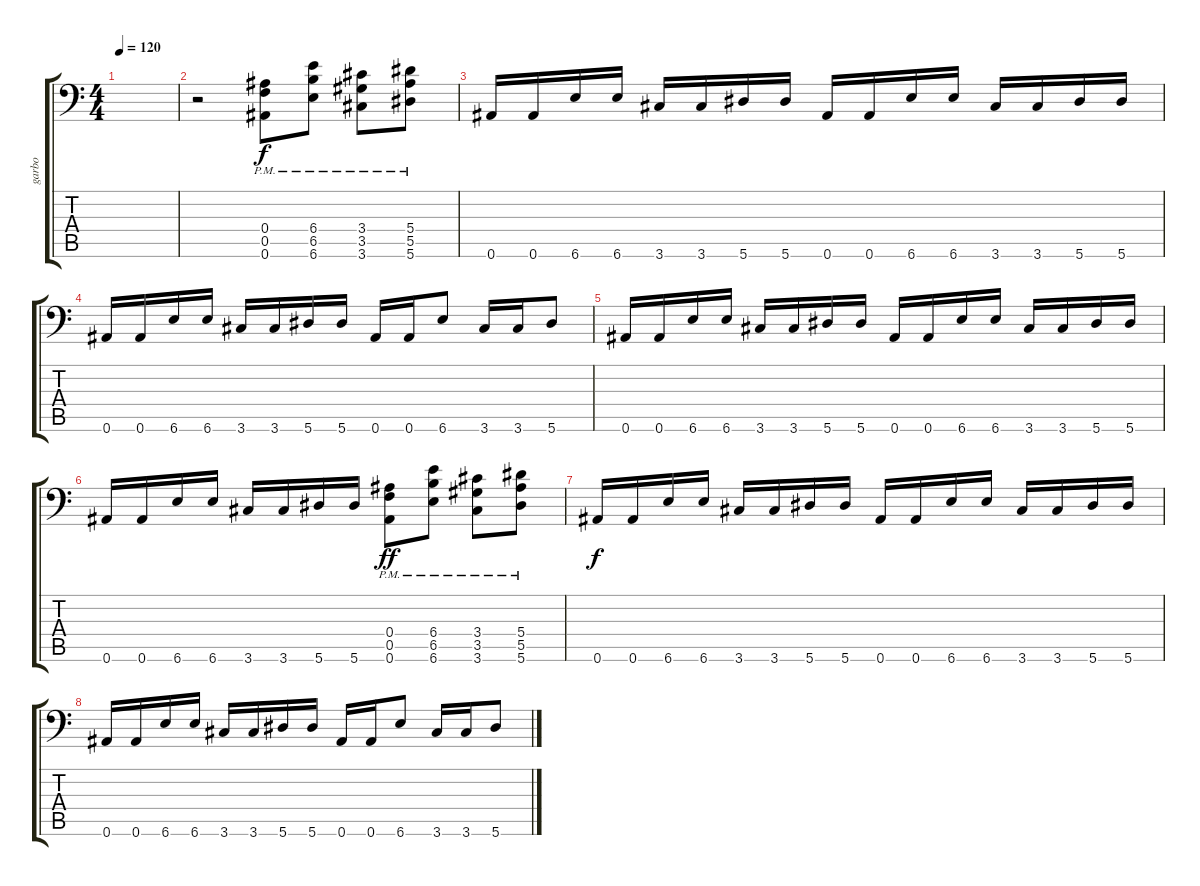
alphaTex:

\track ("garbo" "garbo") {instrument overdrivenguitar}
\staff {score tabs}
\tuning (C4 G3 Eb3 Bb2 F2 Bb1) {hide}
\ts (4 4)
\tempo 120
\clef f4
\ks c
|
r.2 (0.4{pm} 0.5{pm} 0.6{pm}).8 (6.4{pm} 6.5{pm} 6.6{pm}).8 (3.4{pm} 3.5{pm} 3.6{pm}).8 (5.4{pm} 5.5{pm} 5.6{pm}).8 |
0.6.16{dy f} 0.6.16 6.6.16 6.6.16 3.6.16 3.6.16 5.6.16 5.6.16 0.6.16 0.6.16 6.6.16 6.6.16 3.6.16 3.6.16 5.6.16 5.6.16 |
0.6.16 0.6.16 6.6.16 6.6.16 3.6.16 3.6.16 5.6.16 5.6.16 0.6.16 0.6.16 6.6.8 3.6.16 3.6.16 5.6.8 |
0.6.16 0.6.16 6.6.16 6.6.16 3.6.16 3.6.16 5.6.16 5.6.16 0.6.16 0.6.16 6.6.16 6.6.16 3.6.16 3.6.16 5.6.16 5.6.16 |
0.6.16 0.6.16 6.6.16 6.6.16 3.6.16 3.6.16 5.6.16 5.6.16 (0.4{pm} 0.5{pm} 0.6{pm}).8{dy ff} (6.4{pm} 6.5{pm} 6.6{pm}).8 (3.4{pm} 3.5{pm} 3.6{pm}).8 (5.4{pm} 5.5{pm} 5.6{pm}).8 |
0.6.16{dy f} 0.6.16 6.6.16 6.6.16 3.6.16 3.6.16 5.6.16 5.6.16 0.6.16 0.6.16 6.6.16 6.6.16 3.6.16 3.6.16 5.6.16 5.6.16 |
0.6.16 0.6.16 6.6.16 6.6.16 3.6.16 3.6.16 5.6.16 5.6.16 0.6.16 0.6.16 6.6.8 3.6.16 3.6.16 5.6.8
